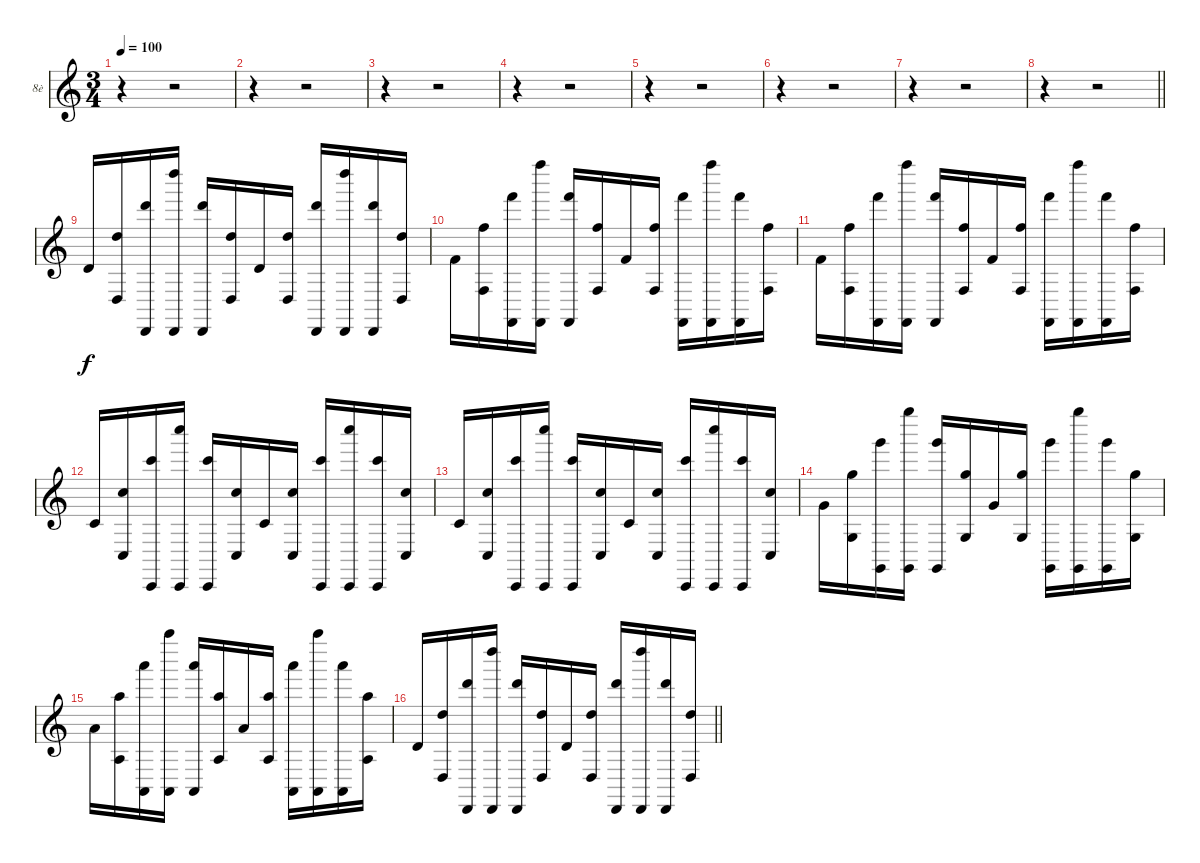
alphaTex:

\bracketExtendMode groupsimilarinstruments
\firstSystemTrackNameOrientation horizontal
\otherSystemsTrackNameOrientation horizontal
\track ("Octaves" "8è") {instrument acousticguitarnylon}
\staff {score}
\tuning (E-1 E5 E4 E3 E2 E1 E0)
\ts (3 4)
\tempo 100
\clef g2
\ks c
r.4{dy f} r.2 |
r.4 r.2 |
r.4 r.2 |
r.4 r.2 |
r.4 r.2 |
r.4 r.2 |
r.4 r.2 |
\barLineRight lightlight
r.4 r.2 |
10.5.16 (10.4 10.6).16 (10.3 10.7).16 (10.2 10.7).16 (10.3 10.7).16 (10.4 10.6).16 10.5.16 (10.4 10.6).16 (10.3 10.7).16 (10.2 10.7).16 (10.3 10.7).16 (10.4 10.6).16 |
1.4.16 (1.3 1.5).16 (1.2 1.6).16 (13.2 1.6).16 (1.2 1.6).16 (1.3 1.5).16 1.4.16 (1.3 1.5).16 (1.2 1.6).16 (13.2 1.6).16 (1.2 1.6).16 (1.3 1.5).16 |
1.4.16 (1.3 1.5).16 (1.2 1.6).16 (13.2 1.6).16 (1.2 1.6).16 (1.3 1.5).16 1.4.16 (1.3 1.5).16 (1.2 1.6).16 (13.2 1.6).16 (1.2 1.6).16 (1.3 1.5).16 |
8.5.16 (8.4 8.6).16 (8.3 8.7).16 (8.2 8.7).16 (8.3 8.7).16 (8.4 8.6).16 8.5.16 (8.4 8.6).16 (8.3 8.7).16 (8.2 8.7).16 (8.3 8.7).16 (8.4 8.6).16 |
8.5.16 (8.4 8.6).16 (8.3 8.7).16 (8.2 8.7).16 (8.3 8.7).16 (8.4 8.6).16 8.5.16 (8.4 8.6).16 (8.3 8.7).16 (8.2 8.7).16 (8.3 8.7).16 (8.4 8.6).16 |
3.4.16 (3.3 3.5).16 (3.2 3.6).16 (15.2 3.6).16 (3.2 3.6).16 (3.3 3.5).16 3.4.16 (3.3 3.5).16 (3.2 3.6).16 (15.2 3.6).16 (3.2 3.6).16 (3.3 3.5).16 |
5.4.16 (5.3 5.5).16 (5.2 5.6).16 (17.2 5.6).16 (5.2 5.6).16 (5.3 5.5).16 5.4.16 (5.3 5.5).16 (5.2 5.6).16 (17.2 5.6).16 (5.2 5.6).16 (5.3 5.5).16 |
\barLineRight lightlight
10.5.16 (10.4 10.6).16 (10.3 10.7).16 (10.2 10.7).16 (10.3 10.7).16 (10.4 10.6).16 10.5.16 (10.4 10.6).16 (10.3 10.7).16 (10.2 10.7).16 (10.3 10.7).16 (10.4 10.6).16
